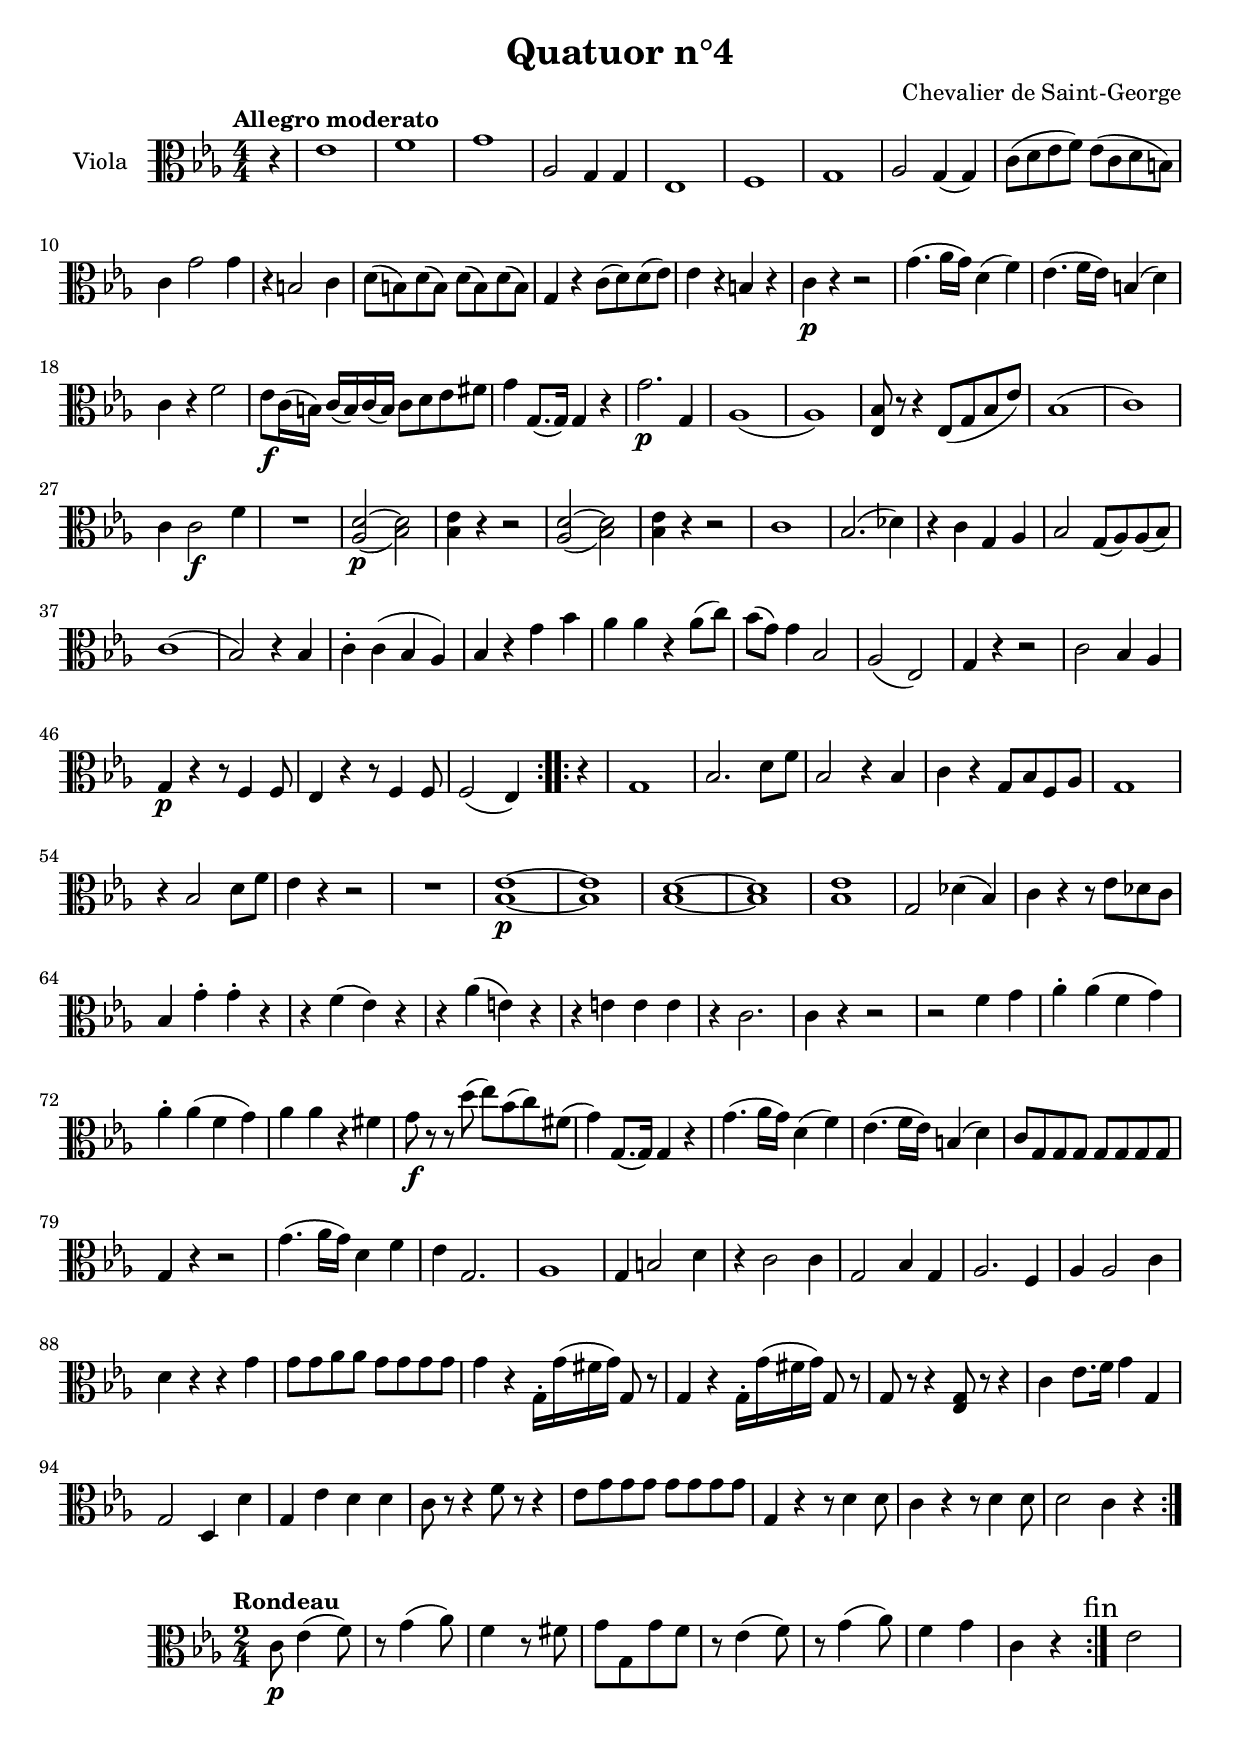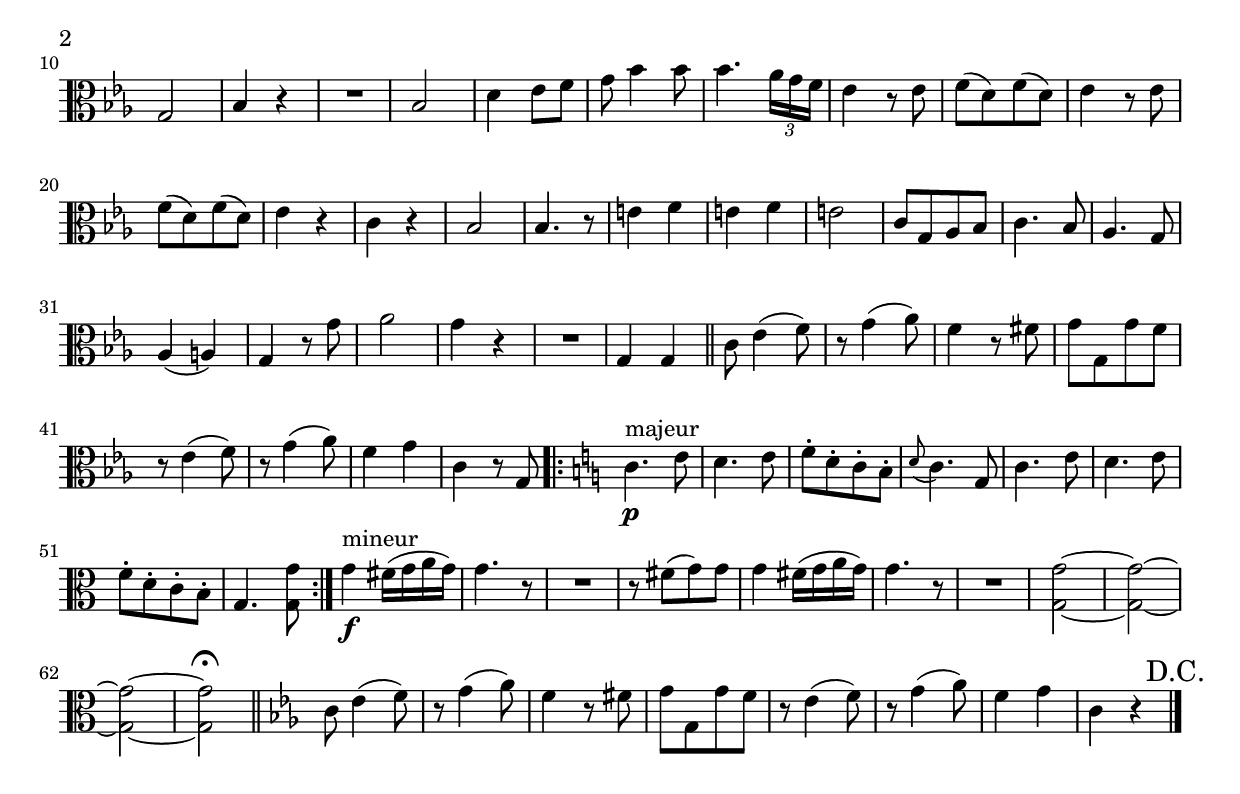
\version "2.14.2"

\include "util.ly"
\version "2.14.2"

violaMI = \relative c'
{
  
  \repeat volta 2 
  {
    \partial 4 r4 | %m0
    ef1 |
    f |
    g |
    af,2 g4 g |
    ef1 | %m5
    f |
    g |
    af2 g4( g) |
    c8( d ef f) ef( c d b) |
    c4 g'2 g4 | %m10
    r b,2 c4 |
    d8( b) d( b) d( b) d( b) |
    g4 r c8( d) d( ef) |
    ef4 r b r |
    c\p r r2 | %m15
    g'4.( af16 g) d4( f) |
    ef4.( f16 ef) b4( d) |
    c r f2 |
    ef8\f c16( b) c( b) c( b) c8 d ef fs |
    g4 g,8.( g16) g4 r | %m20
    g'2.\p g,4 |
    af1( |
    af) |
    <ef bf'>8 r r4 ef8( g bf ef) |
    bf1( | %m25
    c) |
    c4 c2\f f4 |
    R1 |
    <af, d>2\p_( ~ <bf d>) |
    <bf ef>4 r r2 | %m30
    <af d>2_( ~ <bf d>) |
    <bf ef>4 r r2 |
    c1 |
    bf2.( df4) |
    r c g af | %m35
    bf2 g8( af) af( bf) |
    c1( |
    bf2) r4 bf |
    c-. c( bf af) |
    bf r g' bf | %m40
    af af r af8( c) |
    bf( g) g4 bf,2 |
    af( ef) |
    g4 r r2 |
    c bf4 af | %m45
    g\p r r8 f4 f8 |
    ef4 r r8 f4 f8 |
    f2( ef4)
  }
  \repeat volta 2 
  {
    r |
    g1 |
    bf2. d8 f | %m50
    bf,2 r4 bf |
    c r g8 bf f af |
    g1 |
    r4 bf2 d8 f |
    ef4 r r2 | %m55
    R1 |
    <bf ef>1\p ~ |
    <bf ef> |
    <bf d> ~ |
    <bf d> | %m60
    <bf ef> |
    g2 df'4( bf) |
    c r r8 ef df c |
    bf4 g'-. g-. r |
    r f( ef) r | %m65
    r af(e) r |
    r e e e |
    r c2. |
    c4 r r2 |
    r f4 g | %m70
    af-. af( f g) |
    af-. af( f g) |
    af af r fs |
    g8\f r r d'( ef) bf( c) fs,( |
    g4) g,8.( g16) g4 r | %m75
    g'4.( af16 g) d4( f) |
    ef4.( f16 ef) b4( d) |
    c8 g g g  g g g g |
    g4 r r2 |
    g'4.( af16 g) d4 f | %m80
    ef g,2. |
    af1 |
    g4 b2 d4 |
    r c2 c4 |
    g2 bf4 g | %m85
    af2. f4 |
    af af2 c4 |
    d r r g |
    g8 g af af  g g g g |
    g4 r g,16-. g'( fs g) g,8 r | %m90
    g4 r g16-. g'( fs g) g,8 r |
    g r r4 <ef g>8 r r4 |
    c' ef8. f16 g4 g, |
    g2 d4 d' |
    g, ef' d d | %m95
    c8 r r4 f8 r r4 |
    ef8 g g g  g g g g |
    g,4 r r8 d'4 d8 |
    c4 r r8 d4 d8 |
    d2 c4 r | %m100
  }
}

violaMII = \relative c'
{

  \set Timing.beamExceptions = #'()
  \set Timing.beatStructure = #'(2) %pour avoir les croches par 4

  \repeat volta 2
  {
    c8\p ef4( f8) |
    r g4( af8) |
    f4 r8 fs |
%    \override Stem #'direction = #DOWN
    g g, g' f |
%    \revert Stem #'direction
    r ef4( f8) | %m5
    r g4( af8) |
    f4 g |
    c, r\mark "fin" |
  }
  ef2 |
  g, | %m10
  bf4 r |
  R2 |
  bf2 |
  d4 ef8 f |
  g bf4 bf8 | %m15
  bf4. \times 2/3 {af16 g f} |
  ef4 r8 ef |
  f( d) f( d) |
  ef4 r8 ef |
  f( d) f( d) | %m20
  ef4 r |
  c r |
  bf2 |
  bf4. r8 |
  e4 f | %m25
  e f |
  e2 |
  c8 g af bf |
  c4. bf8 |
  af4. g8 | %m30
  af4( a) |
  g r8 g' |
  af2 |
  g4 r |
  R2 | %m35
  g,4 g \bar "||" |
  c8 ef4( f8) |
  r g4( af8) |
  f4 r8 fs |
  g g, g' f | %m40
  r ef4( f8) |
  r g4( af8) |
  f4 g |
  c, r8 g |
  \key c \major
  \repeat volta 2
  {
				%\once \override TextScript #'self-alignment-X = #0.7 %texte decale à gauche
    c4.\p^\markup{majeur} e8 | %m45
    d4. e8 |
    f-. d-. c-. b-. |
    \appoggiatura d c4. g8 |
    c4. e8 |
    d4. e8 |
    f-. d-. c-. b-. |
    g4. <g g'>8
  }
				%\once \override TextScript #'Y-offset = #4 %rehausser le texte
  g'4\f^\markup{mineur} fs16( g a g) |
  g4. r8 |
  R2 | %m55
  r8 fs( g) g |
  g4 fs16( g a g) |
  g4. r8 |
  R2 |
  <g, g'>2 ~ | %m60
  <g g'> ~ |
  <g g'> ~ |
  \once \override Script #'Y-offset = #4.5
  <g g'>\fermata\bar "||" |
  \key c \minor
  c8 ef4( f8) |
  r g4( af8) |
  f4 r8 fs |
				%\override Stem #'direction = #DOWN
  g g, g' f |
				%\revert Stem #'direction
  r ef4( f8) |
  r g4( af8) |
  f4 g |
  c,4 r\mark "D.C." \bar "|." |
}



\new Staff
\with {instrumentName = "Viola"}
{
  \globalI
  \clef alto
  \violaMI
}


% 2nd mvt
\new Staff
{
 \globalII
  \clef alto
  \violaMII
}
